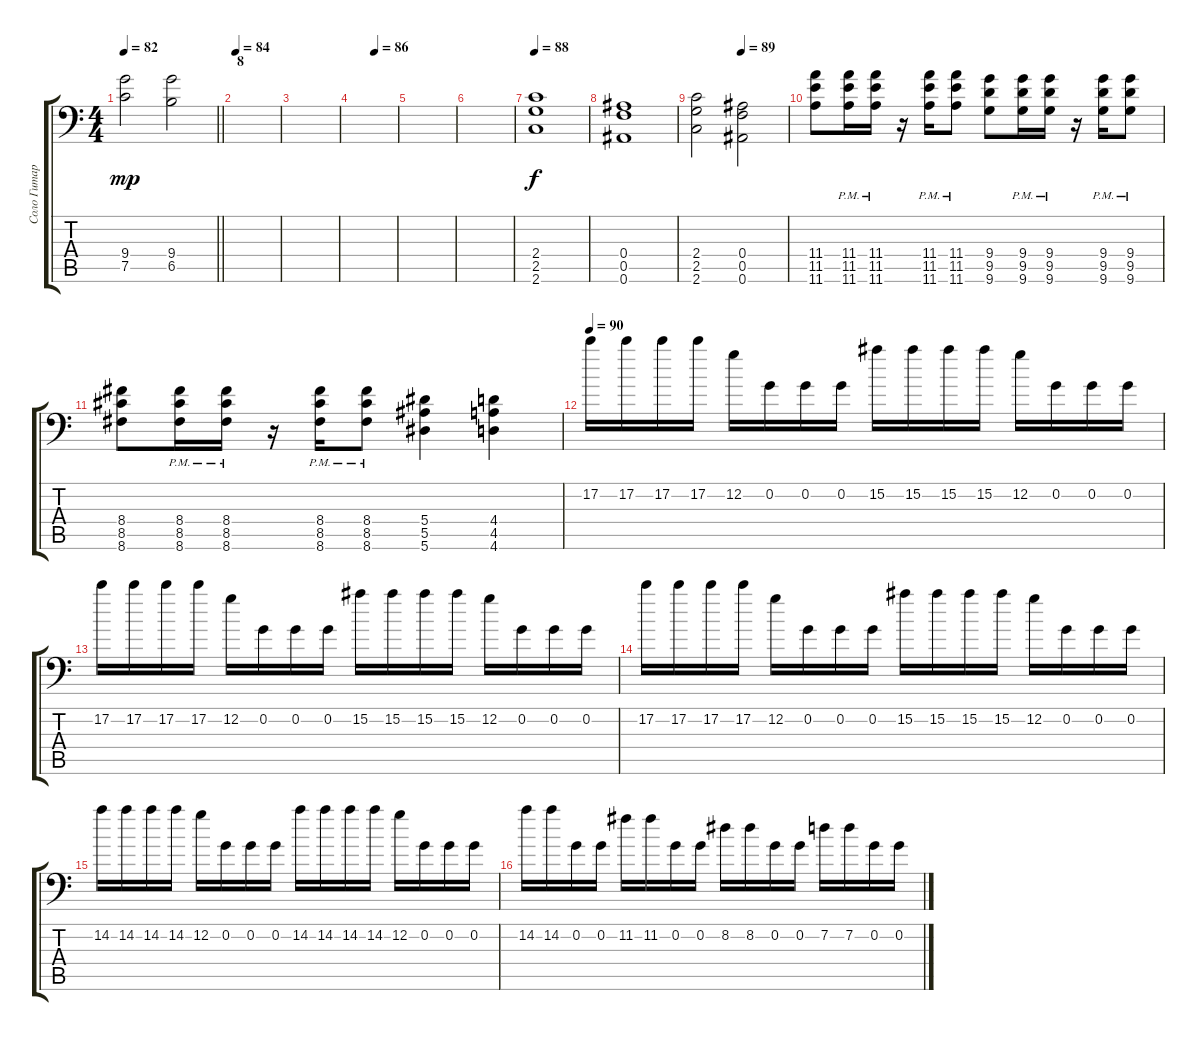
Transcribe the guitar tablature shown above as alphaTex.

\track ("Соло Гитара" "Соло Гитар") {instrument overdrivenguitar}
\staff {score tabs}
\tuning (C4 G3 Eb3 Bb2 F2 Bb1) {hide}
\ts (4 4)
\tempo 82
\clef f4
\barLineRight lightlight
\ks c
(9.4 7.5).2{dy mp} (9.4 6.5).2 |
\section ("" "8")
\tempo 84
|
|
\tempo (86 0.5)
|
|
|
\tempo 88
(2.4 2.5 2.6).1{dy f} |
(0.4 0.5 0.6).1 |
\tempo (89 0.5)
(2.4 2.5 2.6).2 (0.4 0.5 0.6).2 |
(11.4 11.5 11.6).8 (11.4{pm} 11.5{pm} 11.6{pm}).16 (11.4{pm} 11.5{pm} 11.6{pm}).16 r.16 (11.4{pm} 11.5{pm} 11.6{pm}).16 (11.4{pm} 11.5{pm} 11.6{pm}).8 (9.4 9.5 9.6).8 (9.4{pm} 9.5{pm} 9.6{pm}).16 (9.4{pm} 9.5{pm} 9.6{pm}).16 r.16 (9.4{pm} 9.5{pm} 9.6{pm}).16 (9.4{pm} 9.5{pm} 9.6{pm}).8 |
(8.4 8.5 8.6).8 (8.4{pm} 8.5{pm} 8.6{pm}).16 (8.4{pm} 8.5{pm} 8.6{pm}).16 r.16 (8.4{pm} 8.5{pm} 8.6{pm}).16 (8.4{pm} 8.5{pm} 8.6{pm}).8 (5.4 5.5 5.6).4 (4.4 4.5 4.6).4 |
\tempo 90
17.2.16 17.2.16 17.2.16 17.2.16 12.2.16 0.2.16 0.2.16 0.2.16 15.2.16 15.2.16 15.2.16 15.2.16 12.2.16 0.2.16 0.2.16 0.2.16 |
17.2.16 17.2.16 17.2.16 17.2.16 12.2.16 0.2.16 0.2.16 0.2.16 15.2.16 15.2.16 15.2.16 15.2.16 12.2.16 0.2.16 0.2.16 0.2.16 |
17.2.16 17.2.16 17.2.16 17.2.16 12.2.16 0.2.16 0.2.16 0.2.16 15.2.16 15.2.16 15.2.16 15.2.16 12.2.16 0.2.16 0.2.16 0.2.16 |
14.2.16 14.2.16 14.2.16 14.2.16 12.2.16 0.2.16 0.2.16 0.2.16 14.2.16 14.2.16 14.2.16 14.2.16 12.2.16 0.2.16 0.2.16 0.2.16 |
14.2.16 14.2.16 0.2.16 0.2.16 11.2.16 11.2.16 0.2.16 0.2.16 8.2.16 8.2.16 0.2.16 0.2.16 7.2.16 7.2.16 0.2.16 0.2.16
